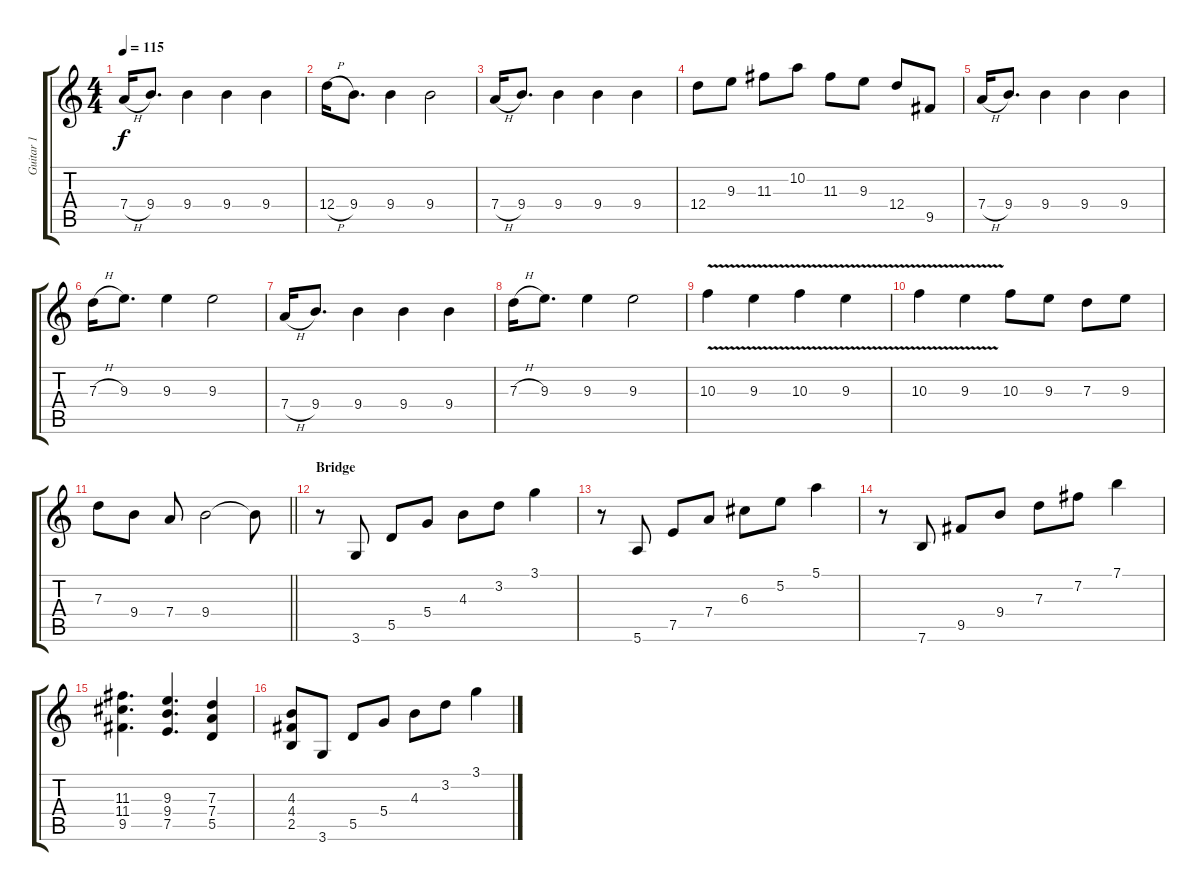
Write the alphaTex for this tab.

\track ("Guitar 1" "Guitar 1") {instrument electricguitarjazz}
\staff {score tabs}
\tuning (E4 B3 G3 D3 A2 E2) {hide}
\ts (4 4)
\tempo 115
\clef g2
\ks c
7.4{h}.16{dy f} 9.4.8{d} 9.4.4 9.4.4 9.4.4 |
12.4{h}.16 9.4.8{d} 9.4.4 9.4.2 |
7.4{h}.16 9.4.8{d} 9.4.4 9.4.4 9.4.4 |
12.4.8 9.3.8 11.3.8 10.2.8 11.3.8 9.3.8 12.4.8 9.5.8 |
7.4{h}.16 9.4.8{d} 9.4.4 9.4.4 9.4.4 |
7.3{h}.16 9.3.8{d} 9.3.4 9.3.2 |
7.4{h}.16 9.4.8{d} 9.4.4 9.4.4 9.4.4 |
7.3{h}.16 9.3.8{d} 9.3.4 9.3.2 |
10.3{v}.4 9.3{v}.4 10.3{v}.4 9.3{v}.4 |
10.3{v}.4 9.3{v}.4 10.3.8 9.3.8 7.3.8 9.3.8 |
\barLineRight lightlight
7.3.8 9.4.8 7.4.8 9.4.2 9.4{t}.8 |
\section ("" "Bridge")
r.8 3.6.8 5.5.8 5.4.8 4.3.8 3.2.8 3.1.4 |
r.8 5.6.8 7.5.8 7.4.8 6.3.8 5.2.8 5.1.4 |
r.8 7.6.8 9.5.8 9.4.8 7.3.8 7.2.8 7.1.4 |
(11.3 11.4 9.5).4{d} (9.3 9.4 7.5).4{d} (7.3 7.4 5.5).4 |
(4.3 4.4 2.5).8 3.6.8 5.5.8 5.4.8 4.3.8 3.2.8 3.1.4
